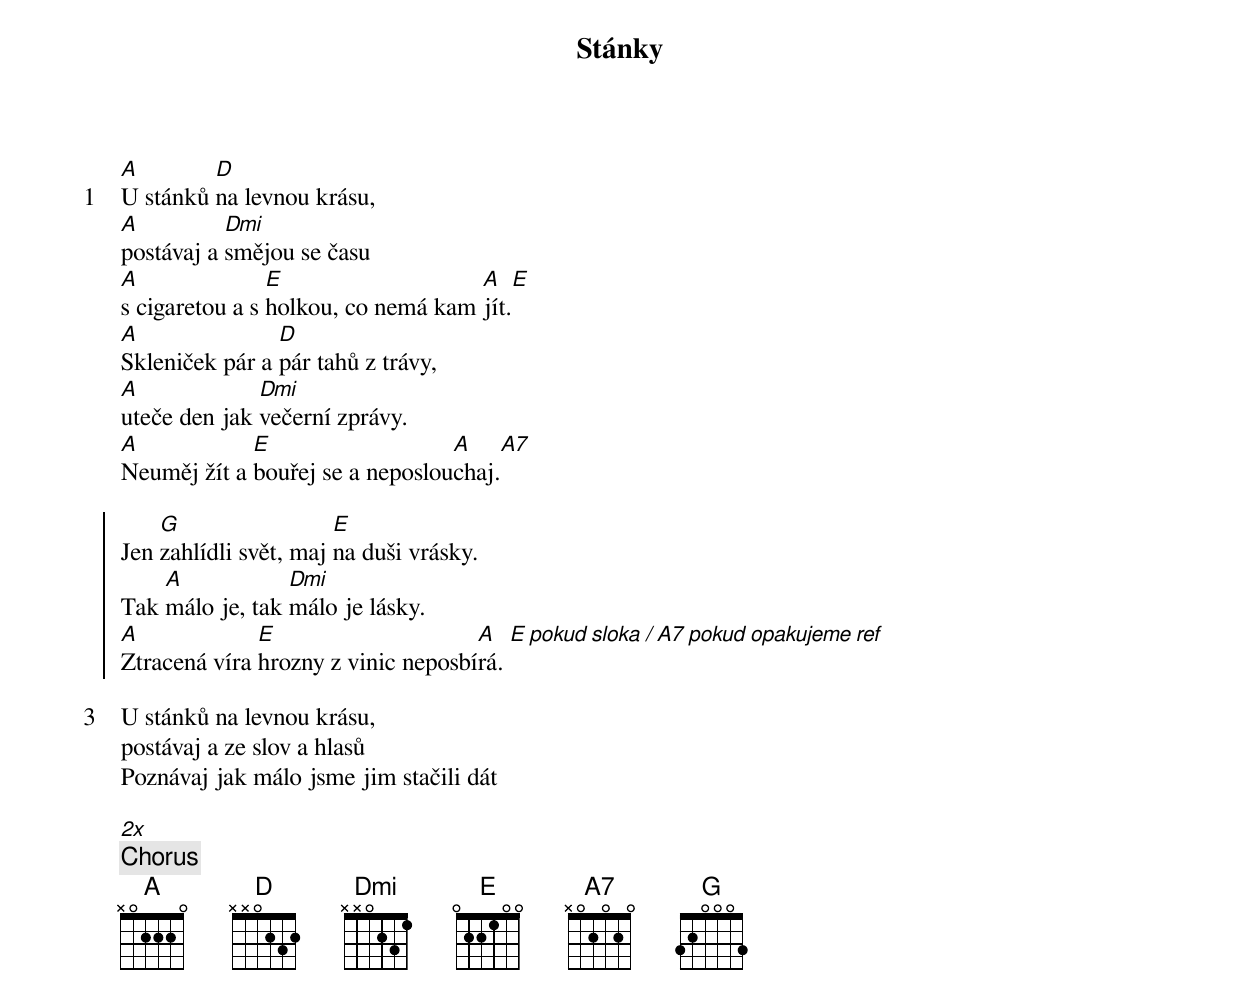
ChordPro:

{title: Stánky}
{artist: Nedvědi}
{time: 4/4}

{start_of_verse: 1}
[A]U stánků [D]na levnou krásu,
[A]postávaj a [Dmi]smějou se času
[A]s cigaretou a s [E]holkou, co nemá kam [A]jít.[E]
[A]Skleniček pár a [D]pár tahů z trávy,
[A]uteče den jak [Dmi]večerní zprávy.
[A]Neuměj žít a [E]bouřej se a neposlou[A]chaj.[A7]
{end_of_verse}

{start_of_chorus}
Jen [G]zahlídli svět, maj [E]na duši vrásky.
Tak [A]málo je, tak [Dmi]málo je lásky.
[A]Ztracená víra [E]hrozny z vinic neposbí[A]rá. [*E pokud sloka / A7 pokud opakujeme ref]
{end_of_chorus}

{start_of_verse: 3}
U stánků na levnou krásu,
postávaj a ze slov a hlasů
Poznávaj jak málo jsme jim stačili dát
{end_of_verse}

[*2x]
{chorus}
